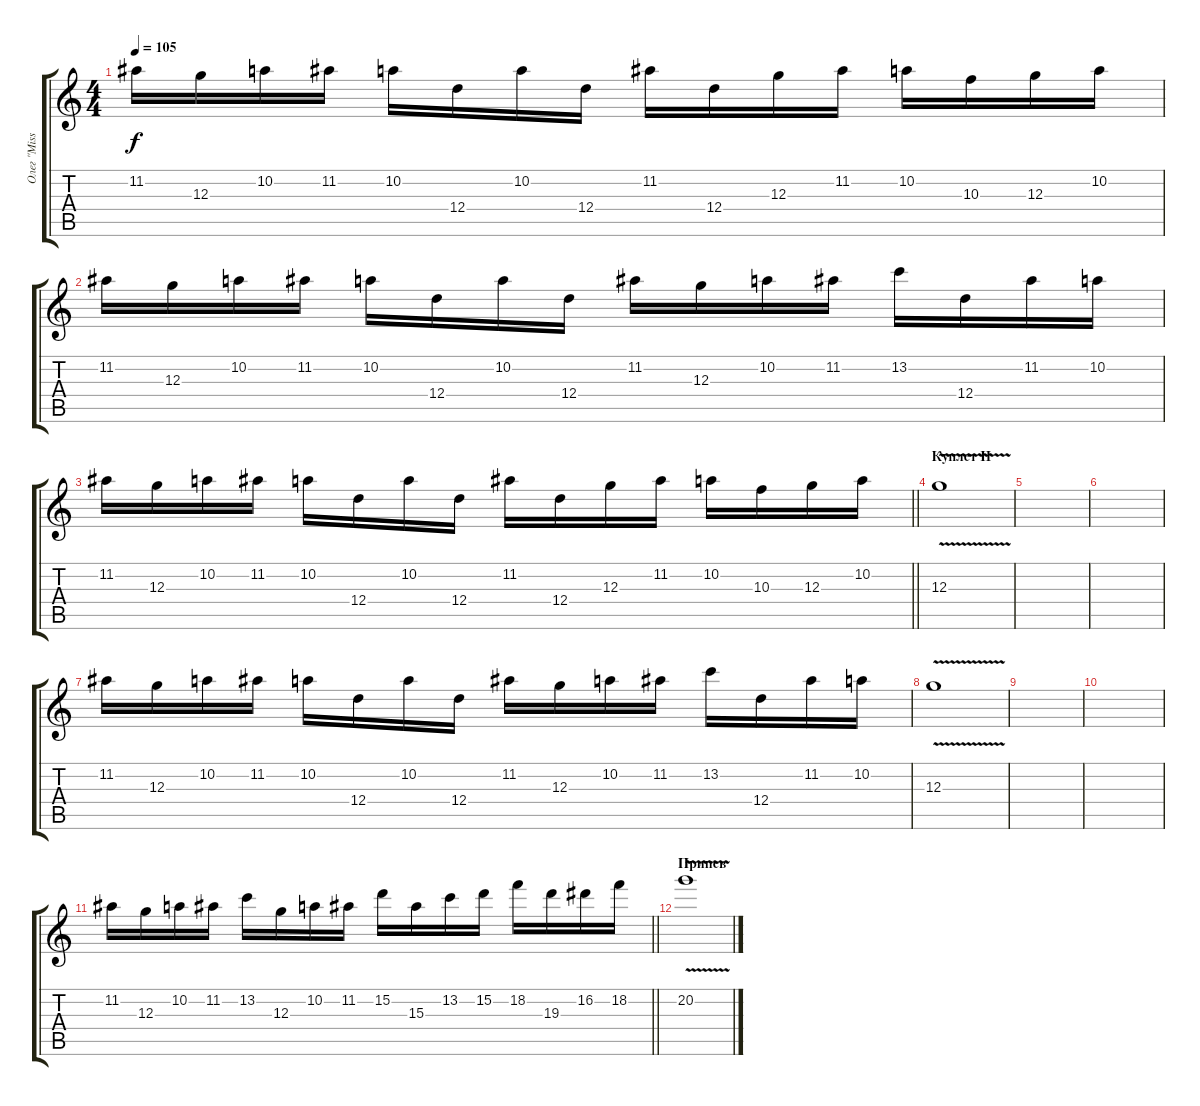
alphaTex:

\track ("Олег \"Mission\" Мишин" "Олег \"Miss") {instrument overdrivenguitar}
\staff {score tabs}
\tuning (E4 B3 G3 D3 A2 E2) {hide}
\ts (4 4)
\tempo 105
\clef g2
\ks c
11.2.16{dy f} 12.3.16 10.2.16 11.2.16 10.2.16 12.4.16 10.2.16 12.4.16 11.2.16 12.4.16 12.3.16 11.2.16 10.2.16 10.3.16 12.3.16 10.2.16 |
11.2.16 12.3.16 10.2.16 11.2.16 10.2.16 12.4.16 10.2.16 12.4.16 11.2.16 12.3.16 10.2.16 11.2.16 13.2.16 12.4.16 11.2.16 10.2.16 |
\barLineRight lightlight
11.2.16 12.3.16 10.2.16 11.2.16 10.2.16 12.4.16 10.2.16 12.4.16 11.2.16 12.4.16 12.3.16 11.2.16 10.2.16 10.3.16 12.3.16 10.2.16 |
\section ("" "Куплет II")
12.3{v}.1 |
|
|
11.2.16 12.3.16 10.2.16 11.2.16 10.2.16 12.4.16 10.2.16 12.4.16 11.2.16 12.3.16 10.2.16 11.2.16 13.2.16 12.4.16 11.2.16 10.2.16 |
12.3{v}.1 |
|
|
\barLineRight lightlight
11.2.16 12.3.16 10.2.16 11.2.16 13.2.16 12.3.16 10.2.16 11.2.16 15.2.16 15.3.16 13.2.16 15.2.16 18.2.16 19.3.16 16.2.16 18.2.16 |
\section ("" "Припев")
20.2{v}.1
